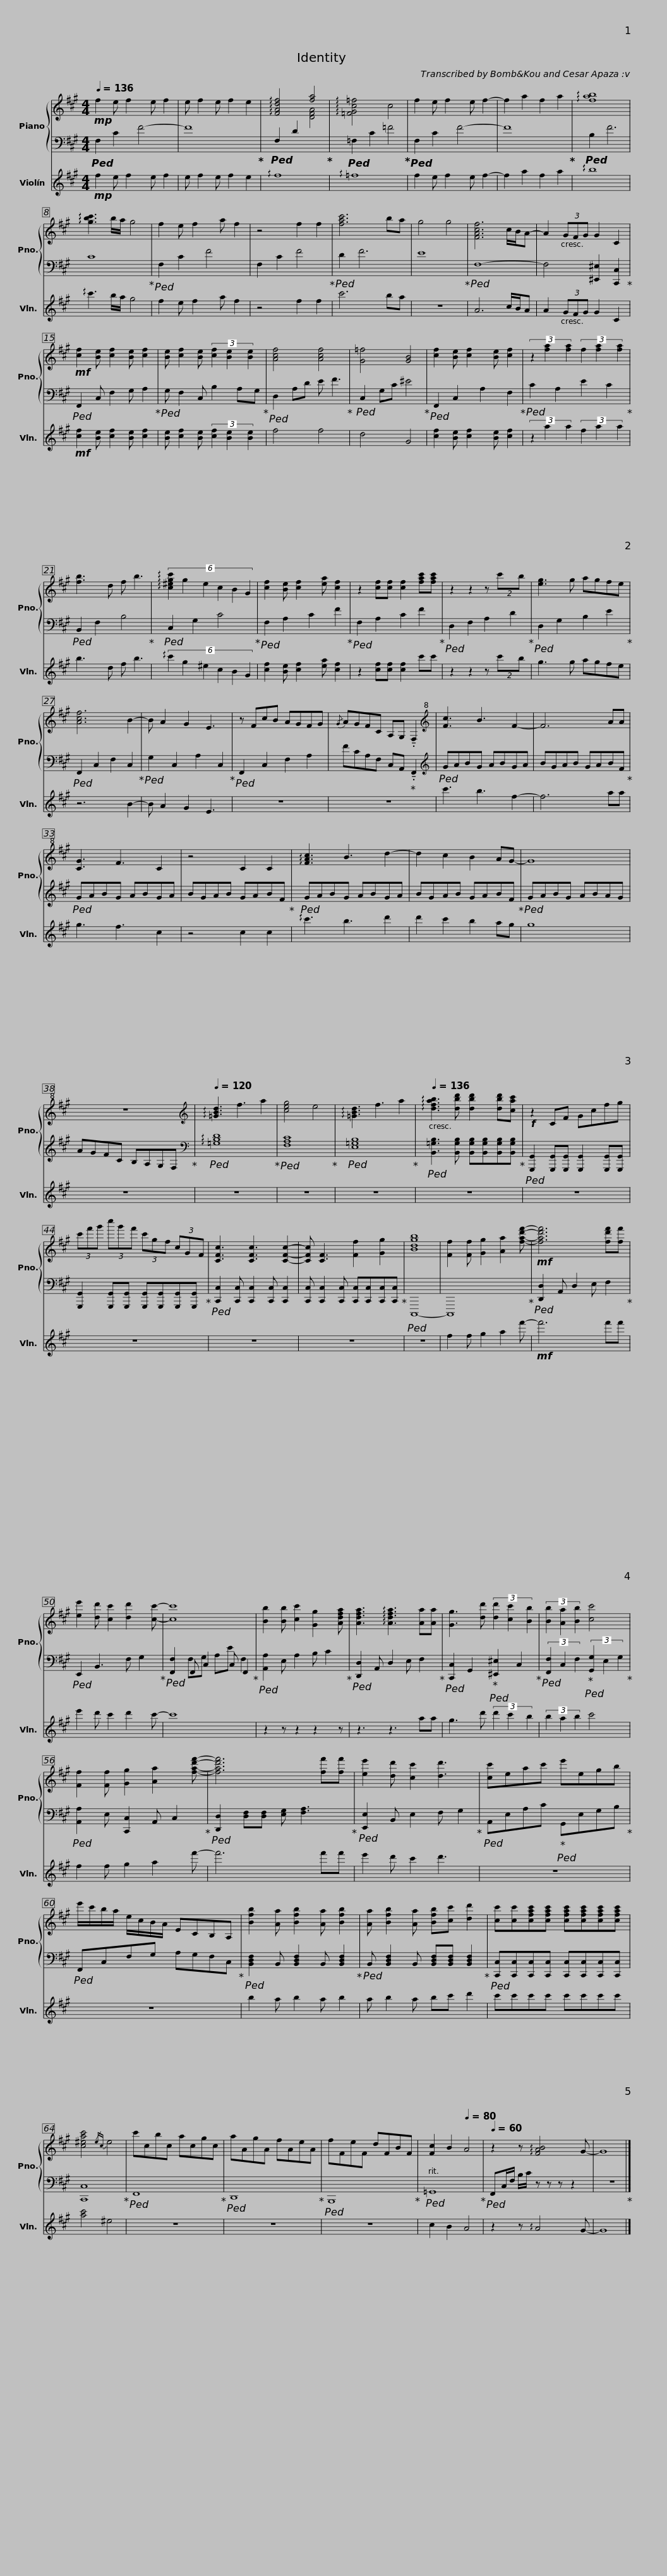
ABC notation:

X:1
%%score { 1 | ( 2 3 ) } 4
L:1/8
Q:1/4=136
M:4/4
I:linebreak $
K:A
V:1 treble
V:2 bass
V:3 bass
V:4 treble
V:1
!mp! f2 e f2 e f2 | e f2 e f2 e2 | !arpeggio![FAdf]4 [fa]4 | !arpeggio![=FGc=f]4 c4 |$ f2 e f2 e f2- | %5
 f2 a2 f2 a2 | !arpeggio![fab]8 | !arpeggio![gbc']3 b/a/ g4 |$ f2 e f2 a f2 | z4 f2 f2 | %10
 [fac']6 ba | g4 g4 |$ [FAcf]6 c/B/A- | A2 (3GFG G2 C2 |!mf! [cf]2 [Be] [cf]2 [Be] [cf]2 | %15
 [Be] [cf]2 [Be] (3[cf]2 [Be]2 [Be]2 |$[K:A] [Acf]4 [Acf]4 | [G=f]4 [GB]4 | [cf]2 [Be] [cf]2 [Be] [cf]2 | (3z2 [fa]2 [fa]2 (3f2 [fa]2 [fa]2 |$ %20
 [fb]3 d f b3 | (6:4:6!arpeggio![c^egc']2 g2 e2 c2 B2 G2 | [cf]2 [Be] [cf]2 [ea] [cf]2 | z2 [cf][cf] [cf]2 [fac'][fac'] |$ z2 z2 z (2:3:2c'b | %25
 [eg]3 g agfe | [Acf]6 B2- | B A2 G2 E3 |$ z FcB AGFG |{/G} AGFC A,G, !tenuto!.F,2 | %30
[K:treble+8] [Fc]3 B3 F2- | F6 AA |$ [CG]3 F3 C2 | z4 C2 C2 | !arpeggio![FAc]3 B3 d2- | %35
 d2 c2 B2 AG- |$ G8 | z8 |[K:treble][Q:1/4=120] !arpeggio![=GBd]3 f3 a2 | [ceg]4 e4 |$ %40
 !arpeggio![=GBd]3 f3 a2 |[Q:1/4=136] !arpeggio![dfab]3 [dbd'] [dbd']2 [dbd'][cac'] |!f! z2 CF Gcfg | (3c'f'g' (3c''g'f' (3c'gf (3cGF |$ [CFc]3 [CFc]3 [CFc]2- | %45
 [CFc] [CF]3 [Ff]2 [Gg]2 | [Bdgb]8 |$ [Ff]2 [Ff] [Gg]2 [Aa]2 [fad'f']- |!mf! [fad'f']6 [fd'f'][ff'] | [ee']2 [dd'] [cc']2 [dd']2 [cc']- | %50
 [cc']8 |$ [Bb]2 [Bb] [cc']2 [Gg]2 [Adfa] | [Adfa]3 !arpeggio![Adfa]3 [Aa][Aa] | [Gg]3 [dd'] (3[dd']2 [cc']2 [Bb]2 | (3[Bb]2 [Aa]2 [Bb]2 [cc']4 |$ %55
 [Ff]2 [Ff] [Gg]2 [Aa]2 [fad'f']- | [fad'f']6 [ff'][ff'] | [ee']2 [dd'] [cc']2 [dd']3 |$ [cc']eac' e'egb | e'/c'/b/a/ e/c/B/A/ ECB,A, | %60
 [Bfb]2 [Aa] [Bfb]2 [Aa] [Bfb]2 |$ [Aa] [Bfb]2 [Aa] [Bfb][cc'] [dd']2 | [cc'][cc'][cfac'][cfac'] [cfac'][cfac'][cfac'][cfac'] | [c^eac']4{/ec} e4 |$ c'cbc acgc | %65
 aAgA fAeA | fFeF dFBF |$[Q:1/4=100] [Fc]2[Q:1/4=90] B2[Q:1/4=80] A4 |[Q:1/4=60] z2 z !arpeggio![FAB]4 G- | G8 |] %70
V:2
!ped! F,2 C2 F4- | F8!ped-up! |!ped! F,2 D2[I:staff -1] [DFA]4!ped-up! |!ped![I:staff +1] =F,2 C2 =F4!ped-up! |$!ped! F,2 C2 F4- | %5
 F8!ped-up! |!ped! B,2 F6 | C8!ped-up! |$!ped! F,2 C2 F4 | F,2 C2 F4!ped-up! | %10
!ped! D2 F6 | E8!ped-up! |$!ped! F,8- | F,4 [^E,,^E,]2 [C,,C,]2!ped-up! |!ped! F,,2 C, F,2 G, A,2!ped-up! | %15
!ped! G, F,2 C, B,2 A,G,!ped-up! |$[K:A]!ped! D,2 A,D E F3!ped-up! |!ped! C,2 G,C ^E4!ped-up! |!ped! F,,2 C,2 A,2 F,2!ped-up! |!ped! C2 A,2 E2 C2!ped-up! |$ %20
!ped! B,,2 F,2 B,4!ped-up! |!ped! C,2 G,2 C4!ped-up! |!ped! F,2 A,2 C2 F2!ped-up! |!ped! F,2 A,2 C2 F2!ped-up! |$!ped! D,2 F,2 A,2 D2!ped-up! | %25
!ped! D,2 G,2 B,2 E2!ped-up! |!ped! F,,2 C,2 F,2 C,2!ped-up! |!ped! G,2 C,2 A,2 C,2!ped-up! |$!ped! F,,2 C,2 F,2 A,2 | FCA,F, C,A,,!ped-up! !tenuto!.F,,2 | %30
[K:treble]!ped! GABG ABGA | BGAB GABF!ped-up! |$!ped! GABG ABGA | BGAB GABF!ped-up! |!ped! GABG ABGA | %35
 BGAB GABF!ped-up! |$!ped! GABG ABAG | AGFC B,A,G,F,!ped-up! |[K:bass]!ped! !arpeggio![=G,B,D]8!ped-up! |!ped! [F,A,C]8!ped-up! |$ %40
!ped! [E,=G,B,]8!ped-up! |!ped! [B,,=G,B,]3 [B,,G,B,] [B,,G,B,][B,,G,B,][B,,G,B,][B,,G,B,]!ped-up! |!ped! [G,,,G,,]2 [G,,,G,,][G,,,G,,] [G,,,G,,]2 [G,,,G,,][G,,,G,,] | [G,,,G,,]2 [G,,,G,,][G,,,G,,] [G,,,G,,][G,,,G,,][G,,,G,,][G,,,G,,]!ped-up! |$!ped! [C,,C,]2 [C,,C,] [C,,C,]2 [C,,C,] [C,,C,]2 | %45
 [C,,C,] [C,,C,]2 [C,,C,] [C,,C,][C,,C,][C,,C,][C,,C,]!ped-up! |!ped! C,,,8- |$ C,,,8!ped-up! |!ped! [D,,D,]2 A,, D,2 E, F,2!ped-up! |!ped! E,,2 B,,3 F, G,2!ped-up! | %50
!ped! [F,,F,]2 F,, C,2 C, F,,2!ped-up! |$!ped! [A,,A,]2 E, A,2 B, C2!ped-up! |!ped! [D,,D,]2 A,, D,2 E, F,2!ped-up! |!ped! [C,,C,]2 G,,2!ped-up!!ped! [^E,,^E,]2 C,2!ped-up! |!ped! (3[F,,F,]2 C,2 F,2!ped-up!!ped! (3[G,,G,]2 E,2 G,2!ped-up! |$ %55
!ped! [A,,A,]2 E, [C,,C,]2 A,, C,2!ped-up! |!ped! [D,,D,]2 [D,F,][D,F,] [E,G,] [F,A,]3!ped-up! |!ped! [E,,E,]2 B,, E,2 F, G,2!ped-up! |$!ped! A,,E,A,C!ped-up!!ped! G,,E,G,B,!ped-up! |!ped! F,,C,F,G, A,G,F,C,!ped-up! | %60
!ped! [B,,D,F,]2 B,, [B,,D,F,]2 B,, [B,,D,F,]2!ped-up! |$!ped! B,, [B,,D,F,]2 B,, [B,,D,F,][B,,D,F,] [B,,D,F,]2!ped-up! |!ped! [C,,C,][C,,C,][C,,C,][C,,C,] [C,,C,][C,,C,][C,,C,][C,,C,] | [C,,C,]8!ped-up! |$!ped! F,,8!ped-up! | %65
!ped! D,,8!ped-up! |!ped! B,,,8!ped-up! |$!ped! =G,,8!ped-up! |!ped! F,,C,/F,/ B,/C/ z z z z2 | z8!ped-up! |] %70
V:3
 x8 | x8 | x8 | x8 |$ x8 | %5
 x8 | x8 | x8 |$ x8 | x8 | %10
 x8 | x8 |$ x8 | x8 | x8 | %15
 x8 |$[K:A] x8 | x8 | x8 | x8 |$ %20
 x8 | x8 | x8 | x8 |$ x8 | %25
 x8 | x8 | x8 |$ x8 | x8 | %30
[K:treble] x8 | x8 |$ x8 | x8 | x8 | %35
 x8 |$ x8 | x8 |[K:bass] x8 | x8 |$ %40
 x8 | x8 | x8 | x8 |$ x8 | %45
 x8 | x8 |$ x8 | x8 | x8 | %50
 x2 F,G, A,E F,2 |$ x8 | x8 | x8 | x8 |$ %55
 x8 | x8 | x8 |$ x8 | x8 | %60
 x8 |$ x8 | x8 | x8 |$ x8 | %65
 x8 | x8 |$ x8 | x8 | x8 |] %70
V:4
!mp! f2 e f2 e f2 | e f2 e f2 e2 | !arpeggio!f8 | !arpeggio!=f8 |$ f2 e f2 e f2- | %5
 f2 a2 f2 a2 | !arpeggio!b8 | !arpeggio!c'3 b/a/ g4 |$ f2 e f2 a f2 | z4 f2 f2 | %10
 c'6 ba | z8 |$ A6 c/B/A | A2 (3GFG G2 C2 |!mf! [cf]2 [Be] [cf]2 [Be] [cf]2 | %15
 [Be] [cf]2 [Be] (3[cf]2 [Be]2 [Be]2 |$[K:A] f4 f4 | d4 G4 | [cf]2 [Be] [cf]2 [Be] [cf]2 | (3z2 a2 a2 (3f2 a2 a2 |$ %20
 b3 d f b3 | (6:4:6!arpeggio!c'2 g2 ^e2 c2 B2 G2 | [cf]2 [Be] [cf]2 [ea] [cf]2 | z2 [cf][cf] [cf]2 c'c' |$ z2 z2 z (2:3:2c'b | %25
 g3 g agfe | z6 B2- | B A2 G2 E3 |$ z8 | z8 | %30
 c'3 b3 f2- | f6 aa |$ g3 f3 c2 | z4 c2 c2 | !arpeggio!c'3 b3 d'2 | %35
 d'2 c'2 b2 ag |$ g8 | z8 | z8 | z8 |$ %40
 z8 | z8 | z8 | z8 |$ z8 | %45
 z8 | z8 |$ f2 f g2 a2 f'- |!mf! f'6 f'f' | e'2 d' c'2 d'2 c'- | %50
 c'8 |$ z2 z z2 z2 z | z3 z3 aa | g3 d' (3d'2 c'2 b2 | (3b2 a2 b2 c'4 |$ %55
 f2 f g2 a2 f'- | f'6 f'f' | e'2 d' c'2 d'3 |$ z8 | z8 | %60
 b2 a b2 a b2 |$ a b2 a bc' d'2 | c'c'c'c' c'c'c'c' | [ac']4 ^e4 |$ z8 | %65
 z8 | z8 |$ c2 B2 A4 | z2 z !arpeggio!A4 G- | G8 |] %70
